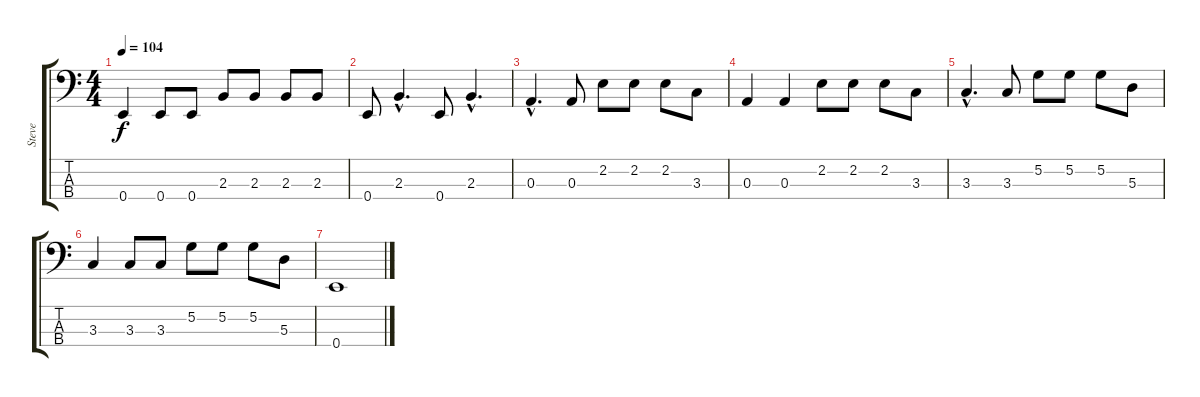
\track ("Steve" "Steve") {instrument acousticbass}
\staff {score tabs}
\tuning (G2 D2 A1 E1) {hide}
\ts (4 4)
\tempo 104
\clef f4
\ks c
0.4.4{dy f} 0.4.8 0.4.8 2.3.8 2.3.8 2.3.8 2.3.8 |
0.4.8 2.3{hac}.4{d} 0.4.8 2.3{hac}.4{d} |
0.3{hac}.4{d} 0.3.8 2.2.8 2.2.8 2.2.8 3.3.8 |
0.3.4 0.3.4 2.2.8 2.2.8 2.2.8 3.3.8 |
3.3{hac}.4{d} 3.3.8 5.2.8 5.2.8 5.2.8 5.3.8 |
3.3.4 3.3.8 3.3.8 5.2.8 5.2.8 5.2.8 5.3.8 |
0.4.1
